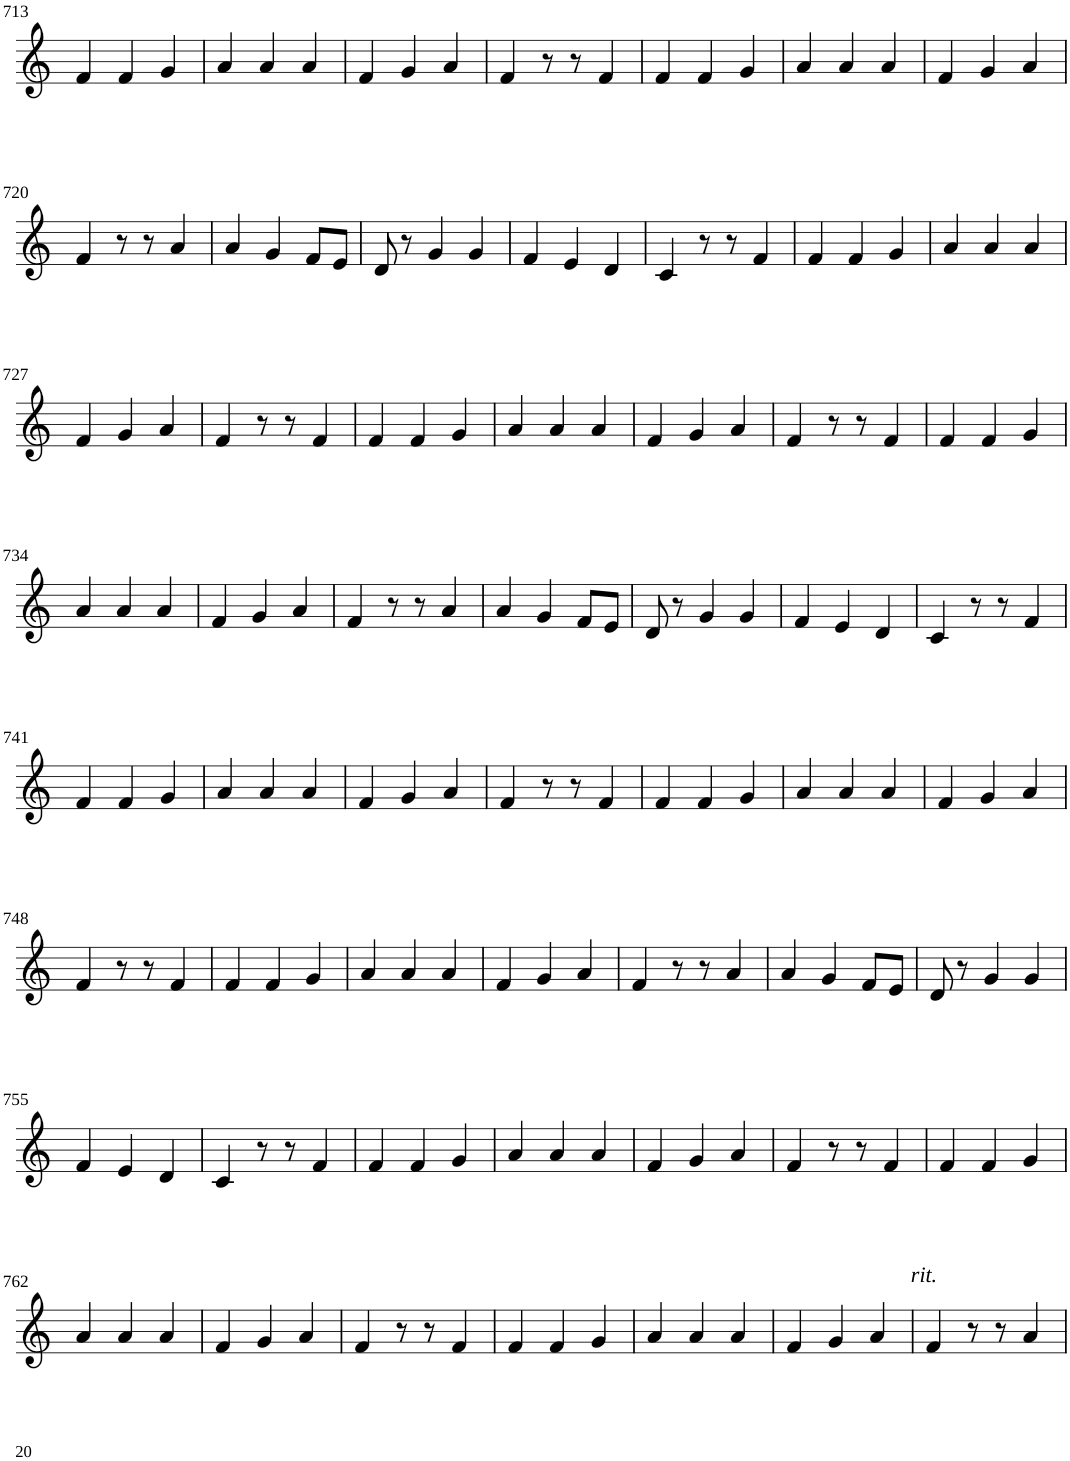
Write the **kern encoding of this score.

**kern
*part1
*staff1
*I"Violin
!!LO:PB:g=z
*clefG2
*k[]
*M6/8
=713
4f/
4f/
4g/
=714
4a/
4a/
4a/
=715
4f/
4g/
4a/
=716
4f/
8r
8r
4f/
=717
4f/
4f/
4g/
=718
4a/
4a/
4a/
=719
4f/
4g/
4a/
!!LO:LB:g=z
=720
4f/
8r
8r
4a/
=721
4a/
4g/
8f/L
8e/J
=722
8d/
8r
4g/
4g/
=723
4f/
4e/
4d/
=724
4c/
8r
8r
4f/
=725
4f/
4f/
4g/
=726
4a/
4a/
4a/
!!LO:LB:g=z
=727
4f/
4g/
4a/
=728
4f/
8r
8r
4f/
=729
4f/
4f/
4g/
=730
4a/
4a/
4a/
=731
4f/
4g/
4a/
=732
4f/
8r
8r
4f/
=733
4f/
4f/
4g/
!!LO:LB:g=z
=734
4a/
4a/
4a/
=735
4f/
4g/
4a/
=736
4f/
8r
8r
4a/
=737
4a/
4g/
8f/L
8e/J
=738
8d/
8r
4g/
4g/
=739
4f/
4e/
4d/
=740
4c/
8r
8r
4f/
!!LO:LB:g=z
=741
4f/
4f/
4g/
=742
4a/
4a/
4a/
=743
4f/
4g/
4a/
=744
4f/
8r
8r
4f/
=745
4f/
4f/
4g/
=746
4a/
4a/
4a/
=747
4f/
4g/
4a/
!!LO:LB:g=z
=748
4f/
8r
8r
4f/
=749
4f/
4f/
4g/
=750
4a/
4a/
4a/
=751
4f/
4g/
4a/
=752
4f/
8r
8r
4a/
=753
4a/
4g/
8f/L
8e/J
=754
8d/
8r
4g/
4g/
!!LO:LB:g=z
=755
4f/
4e/
4d/
=756
4c/
8r
8r
4f/
=757
4f/
4f/
4g/
=758
4a/
4a/
4a/
=759
4f/
4g/
4a/
=760
4f/
8r
8r
4f/
=761
4f/
4f/
4g/
!!LO:LB:g=z
=762
4a/
4a/
4a/
=763
4f/
4g/
4a/
=764
4f/
8r
8r
4f/
=765
4f/
4f/
4g/
=766
4a/
4a/
4a/
=767
4f/
4g/
4a/
!LO:TX:a:i:t=rit.
=768
4f/
8r
8r
4a/
=
*-
